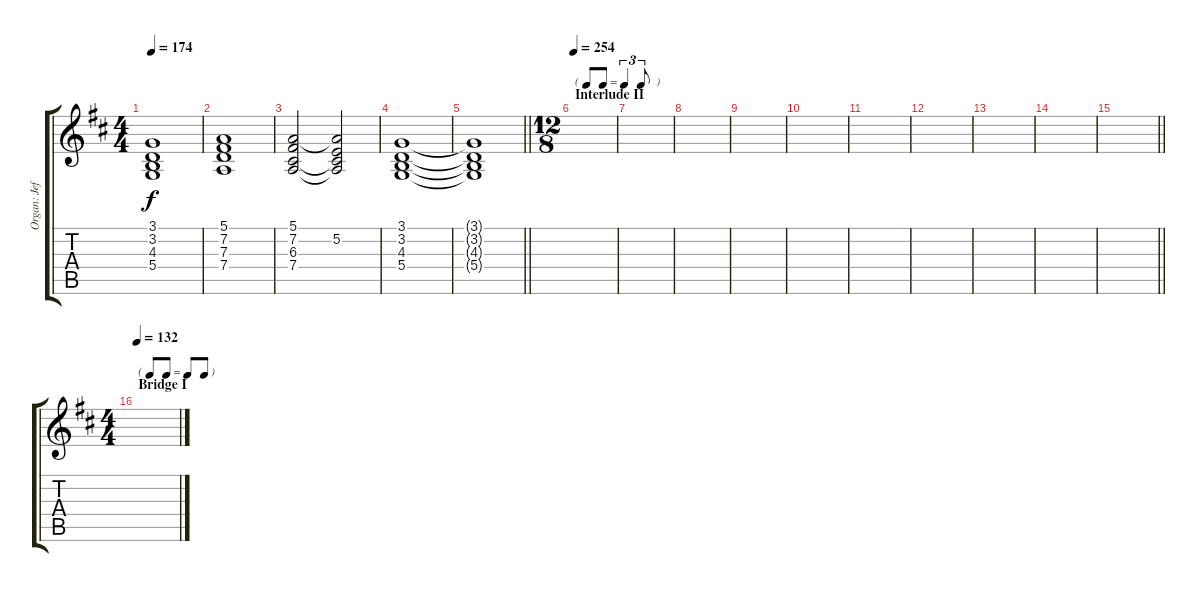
\track ("Organ: Jeff" "Organ: Jef") {instrument drawbarorgan}
\staff {score tabs}
\tuning (E4 B3 G3 D3 A2 E2) {hide}
\ts (4 4)
\tempo 174
\clef g2
\ks d
(3.1 3.2 4.3 5.4).1{dy f} |
(5.1 7.2 7.3 7.4).1 |
(5.1 7.2 6.3 7.4).2 (5.1{t} 5.2 6.3{t} 7.4{t}).2 |
(3.1 3.2 4.3 5.4).1 |
\barLineRight lightlight
(3.1{t} 3.2{t} 4.3{t} 5.4{t}).1 |
\ts (12 8)
\tf triplet8th
\section ("" "Interlude II")
\tempo 254
|
|
|
|
|
|
|
|
|
\barLineRight lightlight
|
\ts (4 4)
\tf none
\section ("" "Bridge I")
\tempo 132
